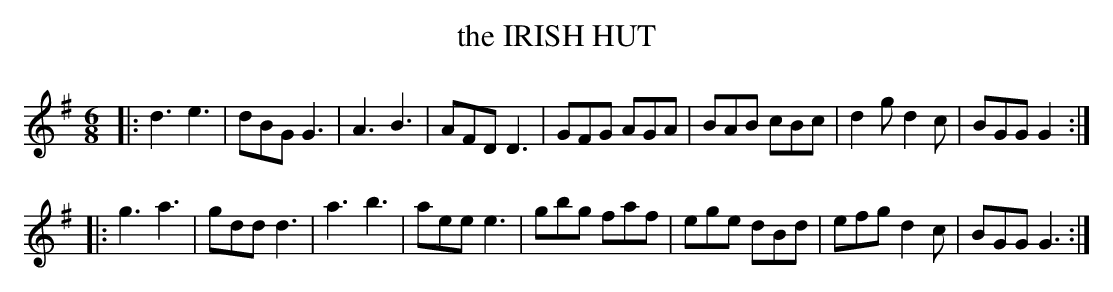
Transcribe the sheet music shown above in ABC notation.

X:1
T: the IRISH HUT
M: 6/8
L: 1/8
K: G
|:\
d3  e3  | dBG G3  | A3  B3  | AFD D3 |\
GFG AGA | BAB cBc | d2g d2c | BGG G2 :|
|:\
g3  a3  | gdd d3  | a3  b3  | aee e3 |\
gbg faf | ege dBd | efg d2c | BGG G3 :|
